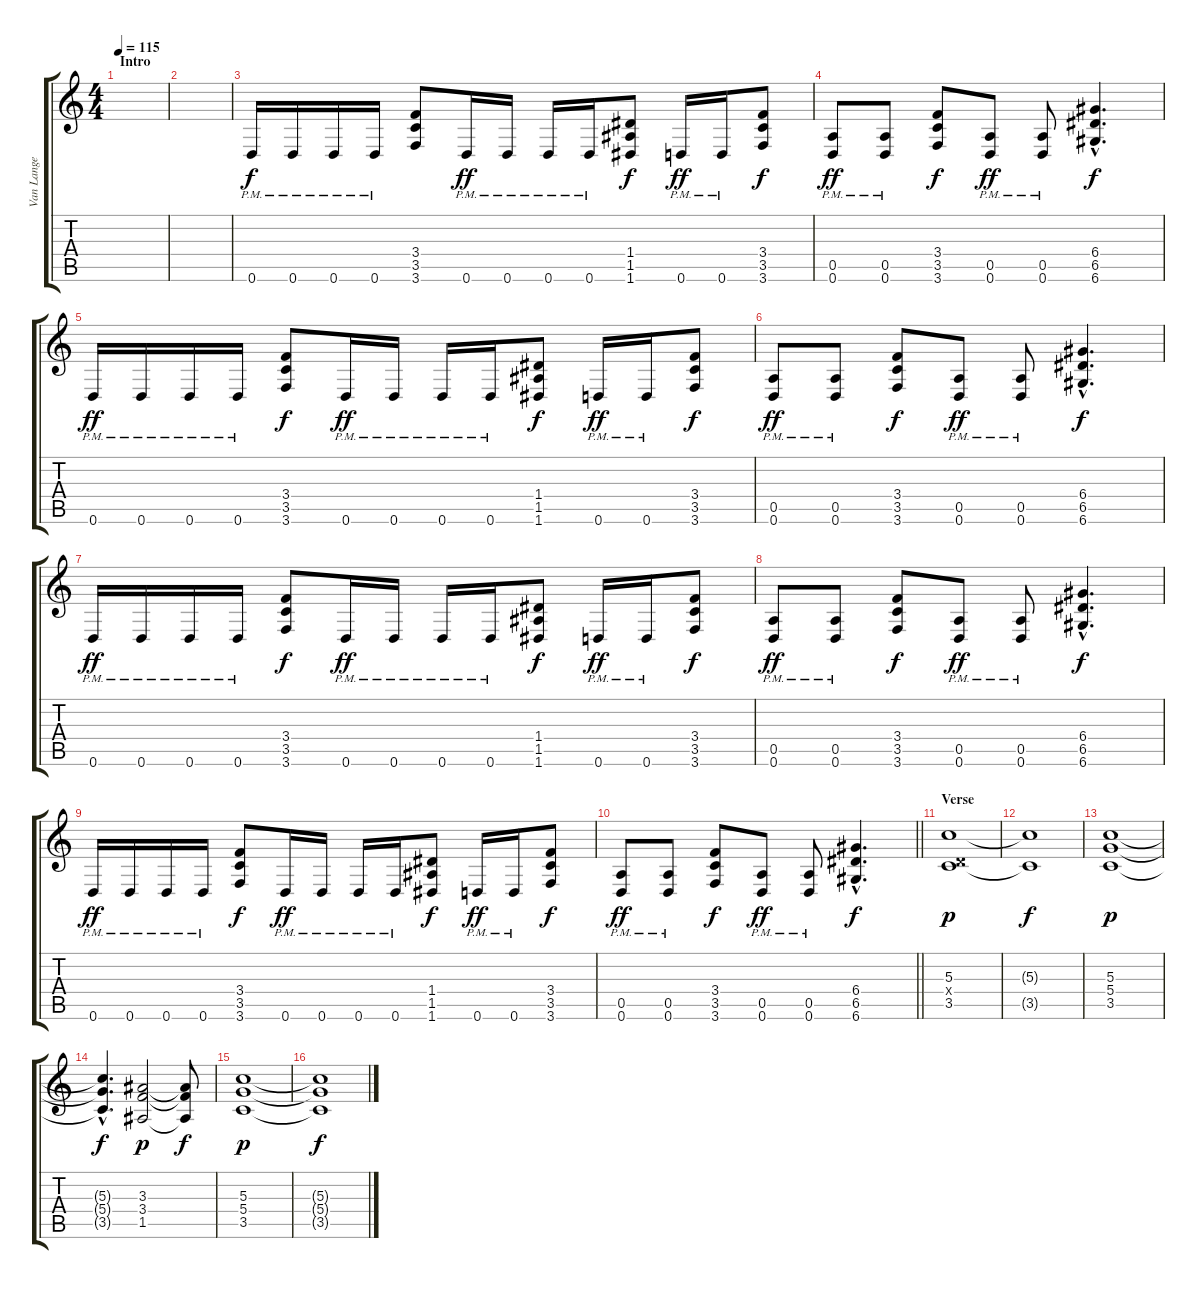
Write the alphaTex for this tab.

\track ("Van Lange" "Van Lange") {instrument distortionguitar}
\staff {score tabs}
\tuning (E4 B3 G3 D3 A2 D2) {hide}
\ts (4 4)
\section ("" "Intro")
\tempo 115
\clef g2
\ks c
|
|
0.6{pm}.16 0.6{pm}.16 0.6{pm}.16 0.6{pm}.16 (3.4 3.5 3.6).8{dy f} 0.6{pm}.16{dy ff} 0.6{pm}.16 0.6{pm}.16 0.6{pm}.16 (1.4 1.5 1.6).8{dy f} 0.6{pm}.16{dy ff} 0.6{pm}.16 (3.4 3.5 3.6).8{dy f} |
(0.5{pm} 0.6{pm}).8{dy ff} (0.5{pm} 0.6{pm}).8 (3.4 3.5 3.6).8{dy f} (0.5{pm} 0.6{pm}).8{dy ff} (0.5{pm} 0.6{pm}).8 (6.4{hac} 6.5{hac} 6.6{hac}).4{d dy f} |
0.6{pm}.16{dy ff} 0.6{pm}.16 0.6{pm}.16 0.6{pm}.16 (3.4 3.5 3.6).8{dy f} 0.6{pm}.16{dy ff} 0.6{pm}.16 0.6{pm}.16 0.6{pm}.16 (1.4 1.5 1.6).8{dy f} 0.6{pm}.16{dy ff} 0.6{pm}.16 (3.4 3.5 3.6).8{dy f} |
(0.5{pm} 0.6{pm}).8{dy ff} (0.5{pm} 0.6{pm}).8 (3.4 3.5 3.6).8{dy f} (0.5{pm} 0.6{pm}).8{dy ff} (0.5{pm} 0.6{pm}).8 (6.4{hac} 6.5{hac} 6.6{hac}).4{d dy f} |
0.6{pm}.16{dy ff} 0.6{pm}.16 0.6{pm}.16 0.6{pm}.16 (3.4 3.5 3.6).8{dy f} 0.6{pm}.16{dy ff} 0.6{pm}.16 0.6{pm}.16 0.6{pm}.16 (1.4 1.5 1.6).8{dy f} 0.6{pm}.16{dy ff} 0.6{pm}.16 (3.4 3.5 3.6).8{dy f} |
(0.5{pm} 0.6{pm}).8{dy ff} (0.5{pm} 0.6{pm}).8 (3.4 3.5 3.6).8{dy f} (0.5{pm} 0.6{pm}).8{dy ff} (0.5{pm} 0.6{pm}).8 (6.4{hac} 6.5{hac} 6.6{hac}).4{d dy f} |
0.6{pm}.16{dy ff} 0.6{pm}.16 0.6{pm}.16 0.6{pm}.16 (3.4 3.5 3.6).8{dy f} 0.6{pm}.16{dy ff} 0.6{pm}.16 0.6{pm}.16 0.6{pm}.16 (1.4 1.5 1.6).8{dy f} 0.6{pm}.16{dy ff} 0.6{pm}.16 (3.4 3.5 3.6).8{dy f} |
\barLineRight lightlight
(0.5{pm} 0.6{pm}).8{dy ff} (0.5{pm} 0.6{pm}).8 (3.4 3.5 3.6).8{dy f} (0.5{pm} 0.6{pm}).8{dy ff} (0.5{pm} 0.6{pm}).8 (6.4{hac} 6.5{hac} 6.6{hac}).4{d dy f} |
\section ("" "Verse")
(5.3 0.4{x} 3.5).1{dy p} |
(5.3{t} 3.5{t}).1{dy f} |
(5.3 5.4 3.5).1{dy p} |
(5.3{hac t} 5.4{hac t} 3.5{hac t}).4{d dy f} (3.3 3.4 1.5).2{dy p} (3.3{t} 3.4{t} 1.5{t}).8{dy f} |
(5.3 5.4 3.5).1{dy p} |
(5.3{t} 5.4{t} 3.5{t}).1{dy f}
